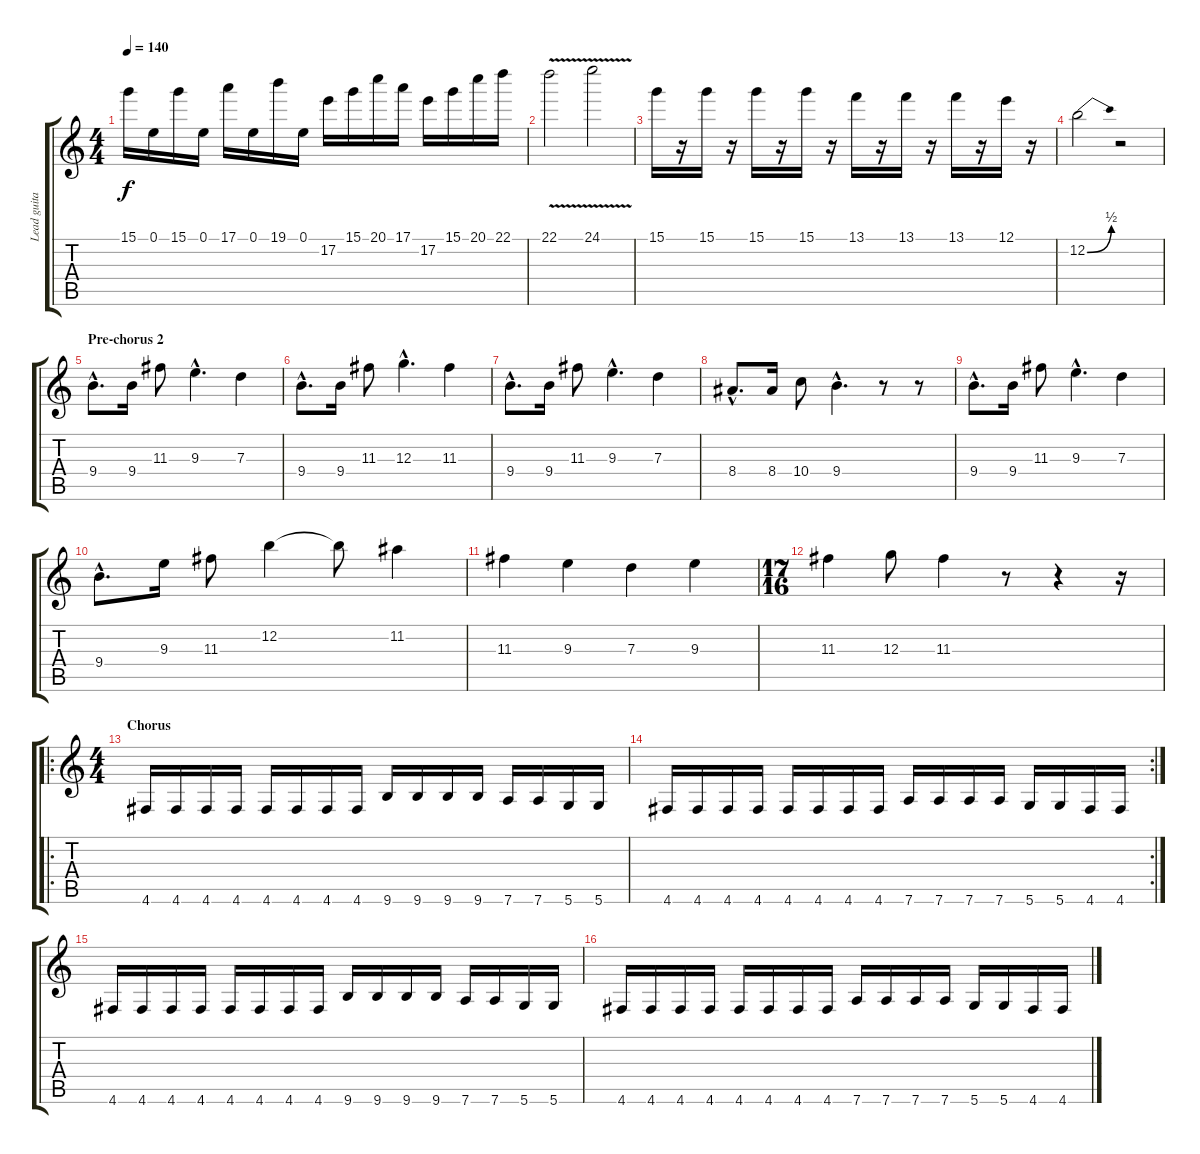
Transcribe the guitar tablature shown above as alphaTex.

\track ("Lead guitar" "Lead guita") {instrument distortionguitar}
\staff {score tabs}
\tuning (E4 B3 G3 D3 A2 D2) {hide}
\ts (4 4)
\tempo 140
\clef g2
\ks c
15.1.16{dy f} 0.1.16 15.1.16 0.1.16 17.1.16 0.1.16 19.1.16 0.1.16 17.2.16 15.1.16 20.1.16 17.1.16 17.2.16 15.1.16 20.1.16 22.1.16 |
22.1{v}.2 24.1{v}.2 |
15.1.16 r.16 15.1.16 r.16 15.1.16 r.16 15.1.16 r.16 13.1.16 r.16 13.1.16 r.16 13.1.16 r.16 12.1.16 r.16 |
12.2{be (bend 0 0 60 2)}.2 r.2 |
\section ("" "Pre-chorus 2")
9.4{hac}.8{d volume 13} 9.4.16 11.3.8 9.3{hac}.4{d} 7.3.4 |
9.4{hac}.8{d} 9.4.16 11.3.8 12.3{hac}.4{d} 11.3.4 |
9.4{hac}.8{d} 9.4.16 11.3.8 9.3{hac}.4{d} 7.3.4 |
8.4{hac}.8{d} 8.4.16 10.4.8 9.4{hac}.4{d} r.8 r.8 |
9.4{hac}.8{d} 9.4.16 11.3.8 9.3{hac}.4{d} 7.3.4 |
9.4{hac}.8{d} 9.3.16 11.3.8 12.2.4 12.2{t}.8 11.2.4 |
11.3.4 9.3.4 7.3.4 9.3.4 |
\ts (17 16)
11.3.4 12.3.8 11.3.4 r.8 r.4 r.16 |
\ro
\ts (4 4)
\section ("" "Chorus")
4.6.16 4.6.16 4.6.16 4.6.16 4.6.16 4.6.16 4.6.16 4.6.16 9.6.16 9.6.16 9.6.16 9.6.16 7.6.16 7.6.16 5.6.16 5.6.16 |
\rc 2
4.6.16 4.6.16 4.6.16 4.6.16 4.6.16 4.6.16 4.6.16 4.6.16 7.6.16 7.6.16 7.6.16 7.6.16 5.6.16 5.6.16 4.6.16 4.6.16 |
4.6.16 4.6.16 4.6.16 4.6.16 4.6.16 4.6.16 4.6.16 4.6.16 9.6.16 9.6.16 9.6.16 9.6.16 7.6.16 7.6.16 5.6.16 5.6.16 |
4.6.16 4.6.16 4.6.16 4.6.16 4.6.16 4.6.16 4.6.16 4.6.16 7.6.16 7.6.16 7.6.16 7.6.16 5.6.16 5.6.16 4.6.16 4.6.16
